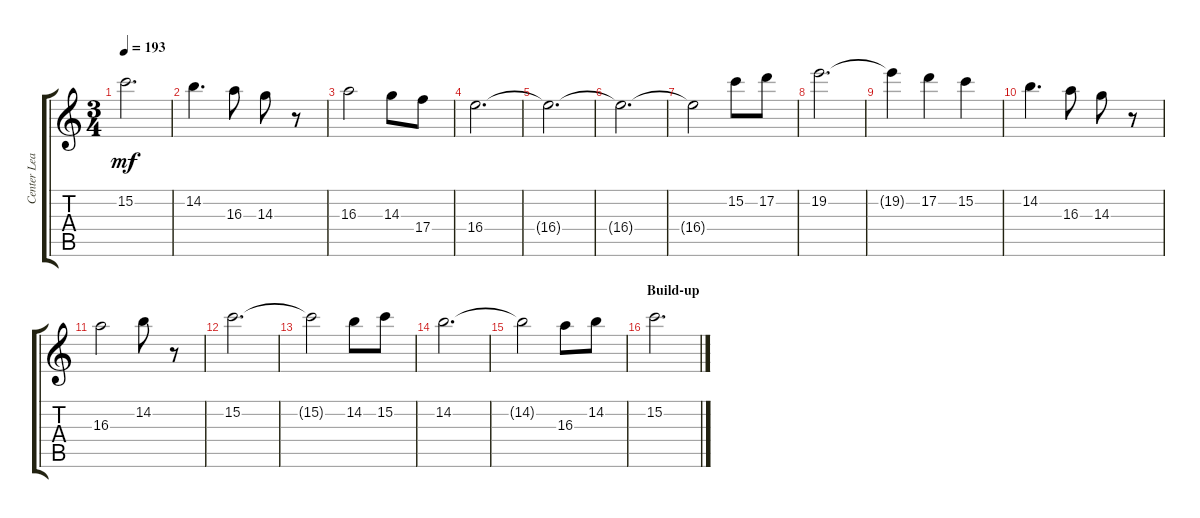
\track ("Center Lead 1" "Center Lea") {instrument distortionguitar}
\staff {score tabs}
\tuning (D4 A3 F3 C3 G2 C2) {hide}
\ts (3 4)
\tempo 193
\clef g2
\ks c
15.2{t}.2{d dy mf} |
14.2.4{d} 16.3.8 14.3.8 r.8 |
16.3.2 14.3.8 17.4.8 |
16.4.2{d} |
16.4{t}.2{d} |
16.4{t}.2{d} |
16.4{t}.2 15.2.8 17.2.8 |
19.2.2{d} |
19.2{t}.4 17.2.4 15.2.4 |
14.2.4{d} 16.3.8 14.3.8 r.8 |
16.3.2 14.2.8 r.8 |
15.2.2{d} |
15.2{t}.2 14.2.8 15.2.8 |
14.2.2{d} |
14.2{t}.2 16.3.8 14.2.8 |
\section ("" "Build-up")
15.2.2{d}
